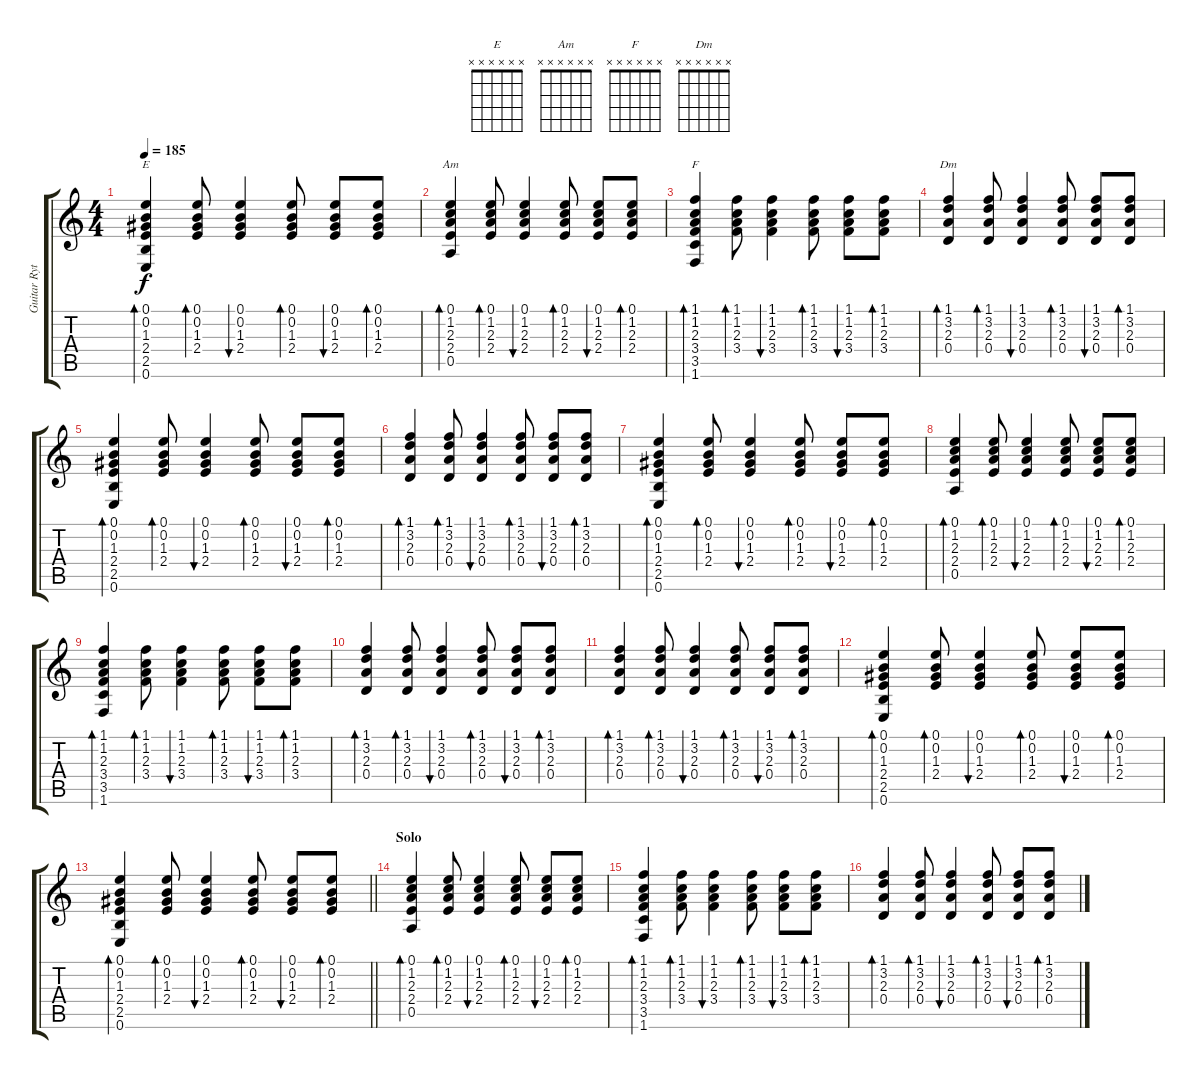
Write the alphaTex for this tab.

\track ("Guitar Rythm" "Guitar Ryt") {instrument acousticguitarsteel}
\staff {score tabs}
\tuning (E4 B3 G3 D3 A2 E2) {hide}
\chord ("E" x x x x x x)
\chord ("Am" x x x x x x)
\chord ("F" x x x x x x)
\chord ("Dm" x x x x x x)
\ts (4 4)
\tempo 185
\clef g2
\ks c
(0.1 0.2 1.3 2.4 2.5 0.6).4{bd 60 ch "E" dy f} (0.1 0.2 1.3 2.4).8{bd 60} (0.1 0.2 1.3 2.4).4{bu 60} (0.1 0.2 1.3 2.4).8{bd 60} (0.1 0.2 1.3 2.4).8{bu 60} (0.1 0.2 1.3 2.4).8{bd 60} |
(0.1 1.2 2.3 2.4 0.5).4{bd 60 ch "Am"} (0.1 1.2 2.3 2.4).8{bd 60} (0.1 1.2 2.3 2.4).4{bu 60} (0.1 1.2 2.3 2.4).8{bd 60} (0.1 1.2 2.3 2.4).8{bu 60} (0.1 1.2 2.3 2.4).8{bd 60} |
(1.1 1.2 2.3 3.4 3.5 1.6).4{bd 60 ch "F"} (1.1 1.2 2.3 3.4).8{bd 60} (1.1 1.2 2.3 3.4).4{bu 60} (1.1 1.2 2.3 3.4).8{bd 60} (1.1 1.2 2.3 3.4).8{bu 60} (1.1 1.2 2.3 3.4).8{bd 60} |
(1.1 3.2 2.3 0.4).4{bd 60 ch "Dm"} (1.1 3.2 2.3 0.4).8{bd 60} (1.1 3.2 2.3 0.4).4{bu 60} (1.1 3.2 2.3 0.4).8{bd 60} (1.1 3.2 2.3 0.4).8{bu 60} (1.1 3.2 2.3 0.4).8{bd 60} |
(0.1 0.2 1.3 2.4 2.5 0.6).4{bd 60} (0.1 0.2 1.3 2.4).8{bd 60} (0.1 0.2 1.3 2.4).4{bu 60} (0.1 0.2 1.3 2.4).8{bd 60} (0.1 0.2 1.3 2.4).8{bu 60} (0.1 0.2 1.3 2.4).8{bd 60} |
(1.1 3.2 2.3 0.4).4{bd 60} (1.1 3.2 2.3 0.4).8{bd 60} (1.1 3.2 2.3 0.4).4{bu 60} (1.1 3.2 2.3 0.4).8{bd 60} (1.1 3.2 2.3 0.4).8{bu 60} (1.1 3.2 2.3 0.4).8{bd 60} |
(0.1 0.2 1.3 2.4 2.5 0.6).4{bd 60} (0.1 0.2 1.3 2.4).8{bd 60} (0.1 0.2 1.3 2.4).4{bu 60} (0.1 0.2 1.3 2.4).8{bd 60} (0.1 0.2 1.3 2.4).8{bu 60} (0.1 0.2 1.3 2.4).8{bd 60} |
(0.1 1.2 2.3 2.4 0.5).4{bd 60} (0.1 1.2 2.3 2.4).8{bd 60} (0.1 1.2 2.3 2.4).4{bu 60} (0.1 1.2 2.3 2.4).8{bd 60} (0.1 1.2 2.3 2.4).8{bu 60} (0.1 1.2 2.3 2.4).8{bd 60} |
(1.1 1.2 2.3 3.4 3.5 1.6).4{bd 60} (1.1 1.2 2.3 3.4).8{bd 60} (1.1 1.2 2.3 3.4).4{bu 60} (1.1 1.2 2.3 3.4).8{bd 60} (1.1 1.2 2.3 3.4).8{bu 60} (1.1 1.2 2.3 3.4).8{bd 60} |
(1.1 3.2 2.3 0.4).4{bd 60} (1.1 3.2 2.3 0.4).8{bd 60} (1.1 3.2 2.3 0.4).4{bu 60} (1.1 3.2 2.3 0.4).8{bd 60} (1.1 3.2 2.3 0.4).8{bu 60} (1.1 3.2 2.3 0.4).8{bd 60} |
(1.1 3.2 2.3 0.4).4{bd 60} (1.1 3.2 2.3 0.4).8{bd 60} (1.1 3.2 2.3 0.4).4{bu 60} (1.1 3.2 2.3 0.4).8{bd 60} (1.1 3.2 2.3 0.4).8{bu 60} (1.1 3.2 2.3 0.4).8{bd 60} |
(0.1 0.2 1.3 2.4 2.5 0.6).4{bd 60} (0.1 0.2 1.3 2.4).8{bd 60} (0.1 0.2 1.3 2.4).4{bu 60} (0.1 0.2 1.3 2.4).8{bd 60} (0.1 0.2 1.3 2.4).8{bu 60} (0.1 0.2 1.3 2.4).8{bd 60} |
\barLineRight lightlight
(0.1 0.2 1.3 2.4 2.5 0.6).4{bd 60} (0.1 0.2 1.3 2.4).8{bd 60} (0.1 0.2 1.3 2.4).4{bu 60} (0.1 0.2 1.3 2.4).8{bd 60} (0.1 0.2 1.3 2.4).8{bu 60} (0.1 0.2 1.3 2.4).8{bd 60} |
\section ("" "Solo")
(0.1 1.2 2.3 2.4 0.5).4{bd 60} (0.1 1.2 2.3 2.4).8{bd 60} (0.1 1.2 2.3 2.4).4{bu 60} (0.1 1.2 2.3 2.4).8{bd 60} (0.1 1.2 2.3 2.4).8{bu 60} (0.1 1.2 2.3 2.4).8{bd 60} |
(1.1 1.2 2.3 3.4 3.5 1.6).4{bd 60} (1.1 1.2 2.3 3.4).8{bd 60} (1.1 1.2 2.3 3.4).4{bu 60} (1.1 1.2 2.3 3.4).8{bd 60} (1.1 1.2 2.3 3.4).8{bu 60} (1.1 1.2 2.3 3.4).8{bd 60} |
(1.1 3.2 2.3 0.4).4{bd 60} (1.1 3.2 2.3 0.4).8{bd 60} (1.1 3.2 2.3 0.4).4{bu 60} (1.1 3.2 2.3 0.4).8{bd 60} (1.1 3.2 2.3 0.4).8{bu 60} (1.1 3.2 2.3 0.4).8{bd 60}
